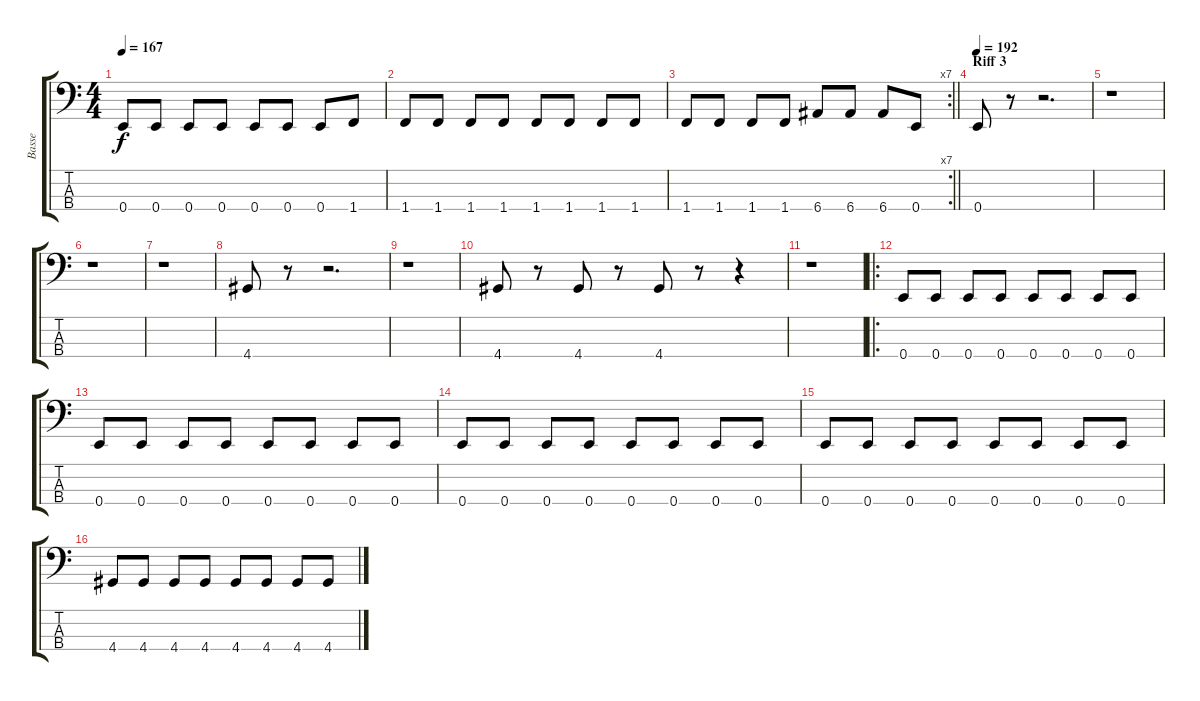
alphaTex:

\track ("Basse" "Basse") {instrument electricbassfinger}
\staff {score tabs}
\tuning (G2 D2 A1 E1) {hide}
\ts (4 4)
\tempo 167
\clef f4
\ks c
0.4.8{dy f} 0.4.8 0.4.8 0.4.8 0.4.8 0.4.8 0.4.8 1.4.8 |
1.4.8 1.4.8 1.4.8 1.4.8 1.4.8 1.4.8 1.4.8 1.4.8 |
\rc 7
\barLineRight lightlight
1.4.8 1.4.8 1.4.8 1.4.8 6.4.8 6.4.8 6.4.8 0.4.8 |
\section ("" "Riff 3")
\tempo 192
0.4.8 r.8 r.2{d} |
r.1 |
r.1 |
r.1 |
4.4.8 r.8 r.2{d} |
r.1 |
4.4.8 r.8 4.4.8 r.8 4.4.8 r.8 r.4 |
r.1 |
\ro
0.4.8 0.4.8 0.4.8 0.4.8 0.4.8 0.4.8 0.4.8 0.4.8 |
0.4.8 0.4.8 0.4.8 0.4.8 0.4.8 0.4.8 0.4.8 0.4.8 |
0.4.8 0.4.8 0.4.8 0.4.8 0.4.8 0.4.8 0.4.8 0.4.8 |
0.4.8 0.4.8 0.4.8 0.4.8 0.4.8 0.4.8 0.4.8 0.4.8 |
4.4.8 4.4.8 4.4.8 4.4.8 4.4.8 4.4.8 4.4.8 4.4.8
